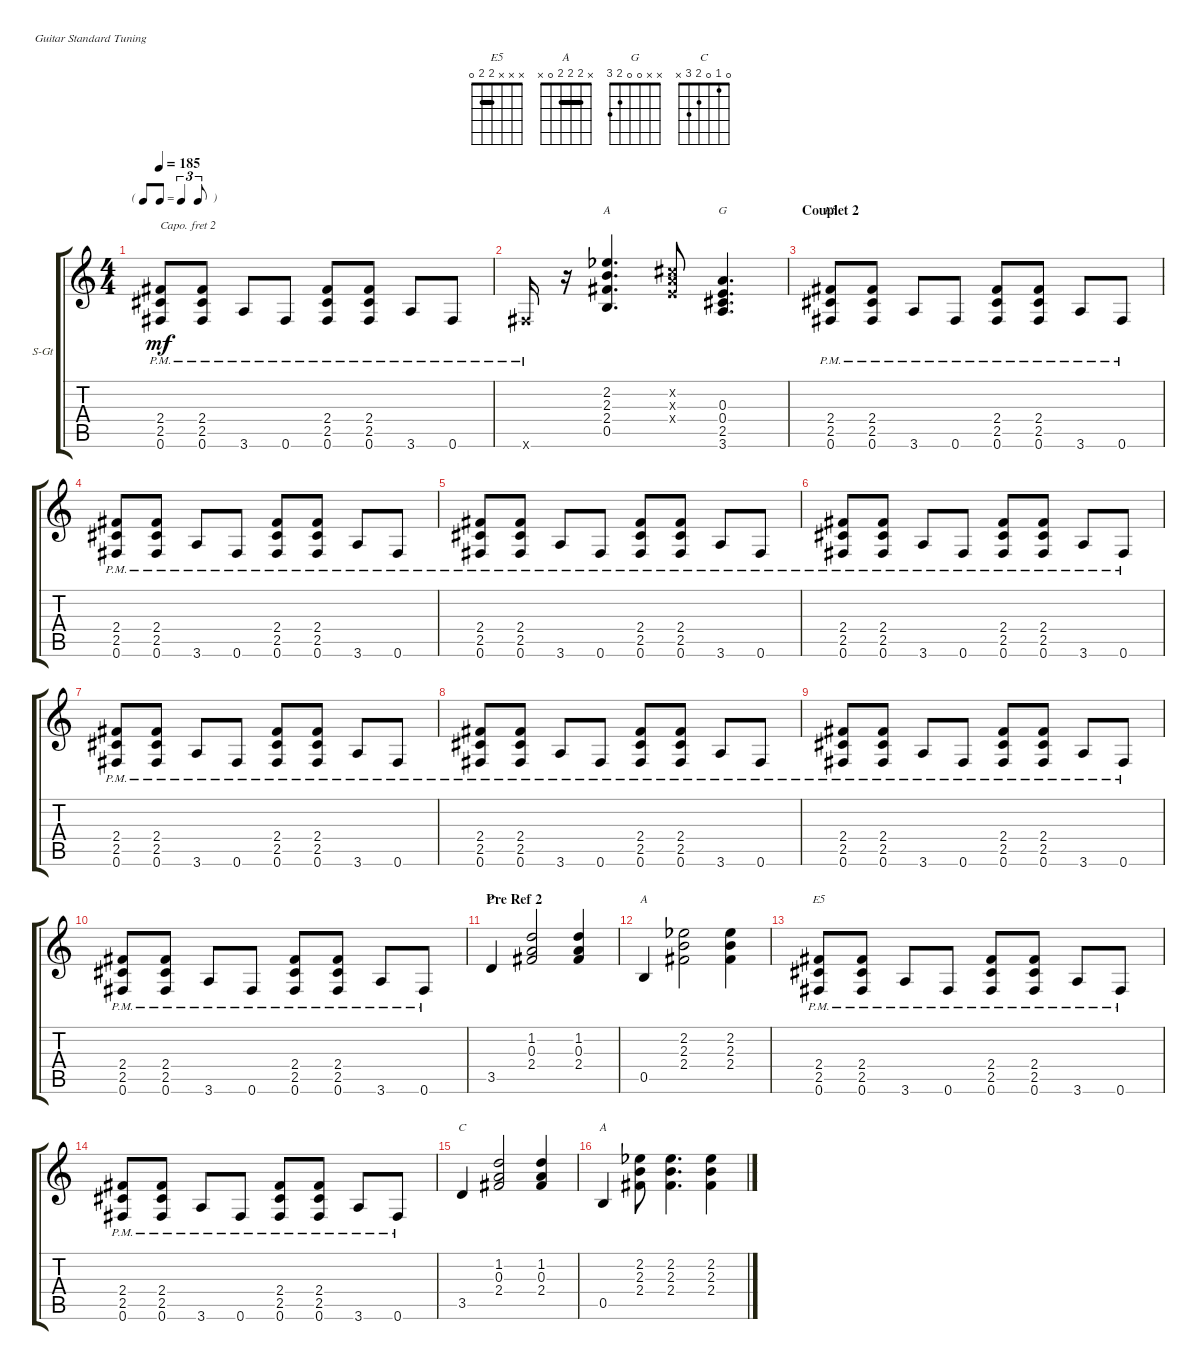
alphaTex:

\defaultSystemsLayout 4
\bracketExtendMode groupsimilarinstruments
\firstSystemTrackNameOrientation horizontal
\otherSystemsTrackNameOrientation horizontal
\track ("Richmond Dorchester dans Ampeg Jet" "S-Gt") {instrument acousticguitarsteel}
\staff {score tabs}
\capo 2
\tuning (E4 B3 G3 D3 A2 E2)
\chord ("E5" x x x 2 2 0) {barre 2}
\chord ("A" x 2 2 2 0 x) {barre (2 2)}
\chord ("G" x x 0 0 2 3)
\chord ("C" 0 1 0 2 3 x)
\ts (4 4)
\tf triplet8th
\tempo 185
\clef g2
\ks c
(0.6{pm} 2.5{pm} 2.4{pm}).8{dy mf} (0.6{pm} 2.4{pm} 2.5{pm}).8 3.6{pm}.8 0.6{pm}.8 (0.6{pm} 2.5{pm} 2.4{pm}).8 (0.6{pm} 2.5{pm} 2.4{pm}).8 3.6{pm}.8 0.6{pm}.8 |
0.6{pm x}.16 r.16 (0.5 2.4 2.3 2.2{acc b}).4{d ch "A"} (0.4{x} 0.3{x} 0.2{x}).8 (3.6 2.5 0.4 0.3).4{d ch "G"} |
\section ("" "Couplet 2")
(0.6{pm} 2.5{pm} 2.4{pm}).8{ch "E5"} (0.6{pm} 2.4{pm} 2.5{pm}).8 3.6{pm}.8 0.6{pm}.8 (0.6{pm} 2.5{pm} 2.4{pm}).8 (0.6{pm} 2.5{pm} 2.4{pm}).8 3.6{pm}.8 0.6{pm}.8 |
(0.6{pm} 2.5{pm} 2.4{pm}).8 (0.6{pm} 2.5{pm} 2.4{pm}).8 3.6{pm}.8 0.6{pm}.8 (0.6{pm} 2.5{pm} 2.4{pm}).8 (0.6{pm} 2.5{pm} 2.4{pm}).8 3.6{pm}.8 0.6{pm}.8 |
(0.6{pm} 2.5{pm} 2.4{pm}).8 (0.6{pm} 2.4{pm} 2.5{pm}).8 3.6{pm}.8 0.6{pm}.8 (0.6{pm} 2.5{pm} 2.4{pm}).8 (0.6{pm} 2.5{pm} 2.4{pm}).8 3.6{pm}.8 0.6{pm}.8 |
(0.6{pm} 2.5{pm} 2.4{pm}).8 (0.6{pm} 2.5{pm} 2.4{pm}).8 3.6{pm}.8 0.6{pm}.8 (0.6{pm} 2.5{pm} 2.4{pm}).8 (0.6{pm} 2.5{pm} 2.4{pm}).8 3.6{pm}.8 0.6{pm}.8 |
(0.6{pm} 2.5{pm} 2.4{pm}).8 (0.6{pm} 2.4{pm} 2.5{pm}).8 3.6{pm}.8 0.6{pm}.8 (0.6{pm} 2.5{pm} 2.4{pm}).8 (0.6{pm} 2.5{pm} 2.4{pm}).8 3.6{pm}.8 0.6{pm}.8 |
(0.6{pm} 2.5{pm} 2.4{pm}).8 (0.6{pm} 2.5{pm} 2.4{pm}).8 3.6{pm}.8 0.6{pm}.8 (0.6{pm} 2.5{pm} 2.4{pm}).8 (0.6{pm} 2.5{pm} 2.4{pm}).8 3.6{pm}.8 0.6{pm}.8 |
(0.6{pm} 2.5{pm} 2.4{pm}).8 (0.6{pm} 2.4{pm} 2.5{pm}).8 3.6{pm}.8 0.6{pm}.8 (0.6{pm} 2.5{pm} 2.4{pm}).8 (0.6{pm} 2.5{pm} 2.4{pm}).8 3.6{pm}.8 0.6{pm}.8 |
(0.6{pm} 2.5{pm} 2.4{pm}).8 (0.6{pm} 2.5{pm} 2.4{pm}).8 3.6{pm}.8 0.6{pm}.8 (0.6{pm} 2.5{pm} 2.4{pm}).8 (0.6{pm} 2.5{pm} 2.4{pm}).8 3.6{pm}.8 0.6{pm}.8 |
\section ("" "Pre Ref 2")
3.5.4{ch "C"} (2.4 0.3 1.2).2 (2.4 0.3 1.2).4 |
0.5.4{ch "A"} (2.4 2.3 2.2{acc b}).2 (2.4 2.3 2.2{acc b}).4 |
(0.6{pm} 2.5{pm} 2.4{pm}).8{ch "E5"} (0.6{pm} 2.4{pm} 2.5{pm}).8 3.6{pm}.8 0.6{pm}.8 (0.6{pm} 2.5{pm} 2.4{pm}).8 (0.6{pm} 2.5{pm} 2.4{pm}).8 3.6{pm}.8 0.6{pm}.8 |
(0.6{pm} 2.5{pm} 2.4{pm}).8 (0.6{pm} 2.5{pm} 2.4{pm}).8 3.6{pm}.8 0.6{pm}.8 (0.6{pm} 2.5{pm} 2.4{pm}).8 (0.6{pm} 2.5{pm} 2.4{pm}).8 3.6{pm}.8 0.6{pm}.8 |
3.5.4{ch "C"} (2.4 0.3 1.2).2 (2.4 0.3 1.2).4 |
0.5.4{ch "A"} (2.4 2.3 2.2{acc b}).8 (2.2{acc b} 2.3 2.4).4{d} (2.2{acc b} 2.3 2.4).4
